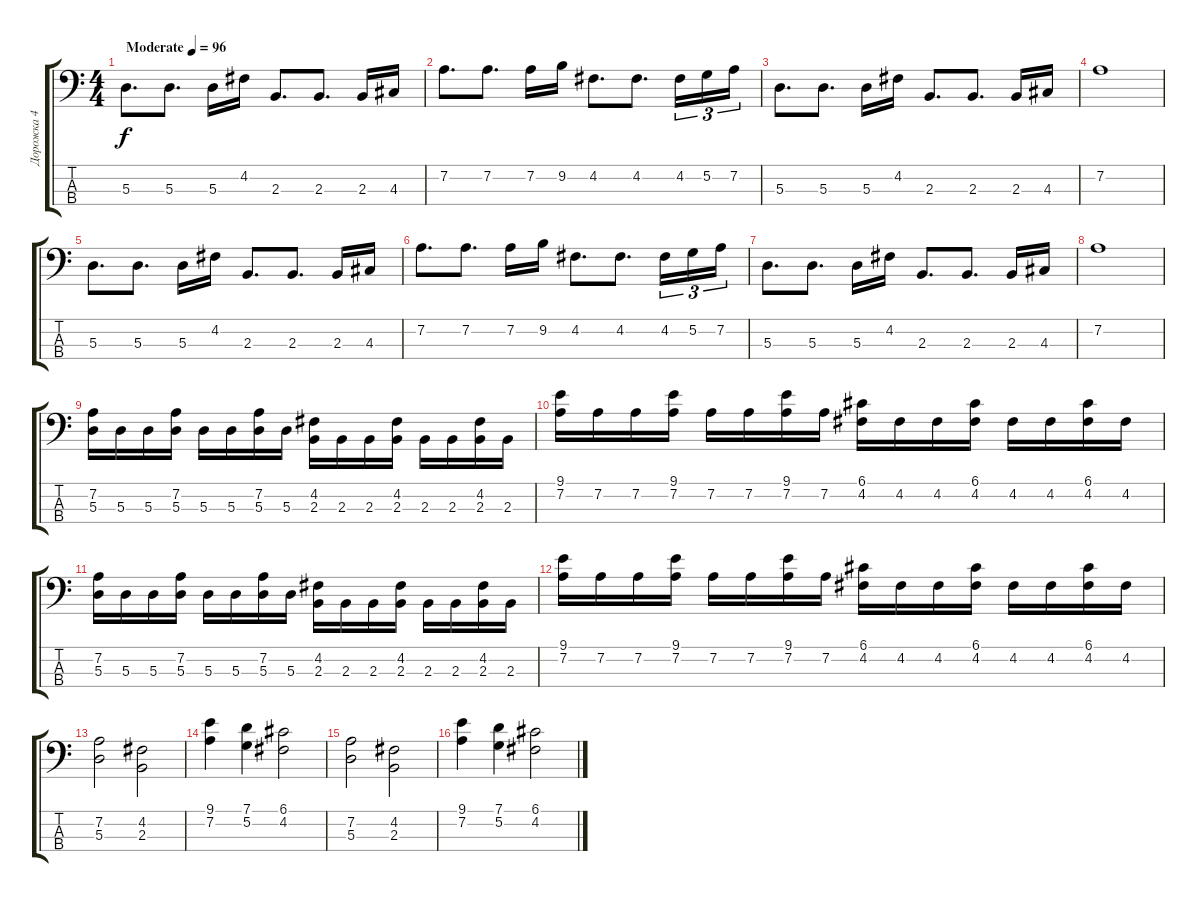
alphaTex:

\track ("Дорожка 4" "Дорожка 4") {instrument electricbassfinger}
\staff {score tabs}
\tuning (G2 D2 A1 E1) {hide}
\ts (4 4)
\tempo (96 "Moderate")
\clef f4
\ks c
5.3.8{d dy f instrument electricbassfinger} 5.3.8{d} 5.3.16 4.2.16 2.3.8{d} 2.3.8{d} 2.3.16 4.3.16 |
7.2.8{d} 7.2.8{d} 7.2.16 9.2.16 4.2.8{d} 4.2.8{d} 4.2.16{tu (3 2)} 5.2.16{tu (3 2)} 7.2.16{tu (3 2)} |
5.3.8{d} 5.3.8{d} 5.3.16 4.2.16 2.3.8{d} 2.3.8{d} 2.3.16 4.3.16 |
7.2.1 |
5.3.8{d} 5.3.8{d} 5.3.16 4.2.16 2.3.8{d} 2.3.8{d} 2.3.16 4.3.16 |
7.2.8{d} 7.2.8{d} 7.2.16 9.2.16 4.2.8{d} 4.2.8{d} 4.2.16{tu (3 2)} 5.2.16{tu (3 2)} 7.2.16{tu (3 2)} |
5.3.8{d} 5.3.8{d} 5.3.16 4.2.16 2.3.8{d} 2.3.8{d} 2.3.16 4.3.16 |
7.2.1 |
(7.2 5.3).16 5.3.16 5.3.16 (7.2 5.3).16 5.3.16 5.3.16 (7.2 5.3).16 5.3.16 (4.2 2.3).16 2.3.16 2.3.16 (4.2 2.3).16 2.3.16 2.3.16 (4.2 2.3).16 2.3.16 |
(9.1 7.2).16 7.2.16 7.2.16 (9.1 7.2).16 7.2.16 7.2.16 (9.1 7.2).16 7.2.16 (6.1 4.2).16 4.2.16 4.2.16 (6.1 4.2).16 4.2.16 4.2.16 (6.1 4.2).16 4.2.16 |
(7.2 5.3).16 5.3.16 5.3.16 (7.2 5.3).16 5.3.16 5.3.16 (7.2 5.3).16 5.3.16 (4.2 2.3).16 2.3.16 2.3.16 (4.2 2.3).16 2.3.16 2.3.16 (4.2 2.3).16 2.3.16 |
(9.1 7.2).16 7.2.16 7.2.16 (9.1 7.2).16 7.2.16 7.2.16 (9.1 7.2).16 7.2.16 (6.1 4.2).16 4.2.16 4.2.16 (6.1 4.2).16 4.2.16 4.2.16 (6.1 4.2).16 4.2.16 |
(7.2 5.3).2 (4.2 2.3).2 |
(9.1 7.2).4 (7.1 5.2).4 (6.1 4.2).2 |
(7.2 5.3).2 (4.2 2.3).2 |
(9.1 7.2).4 (7.1 5.2).4 (6.1 4.2).2
